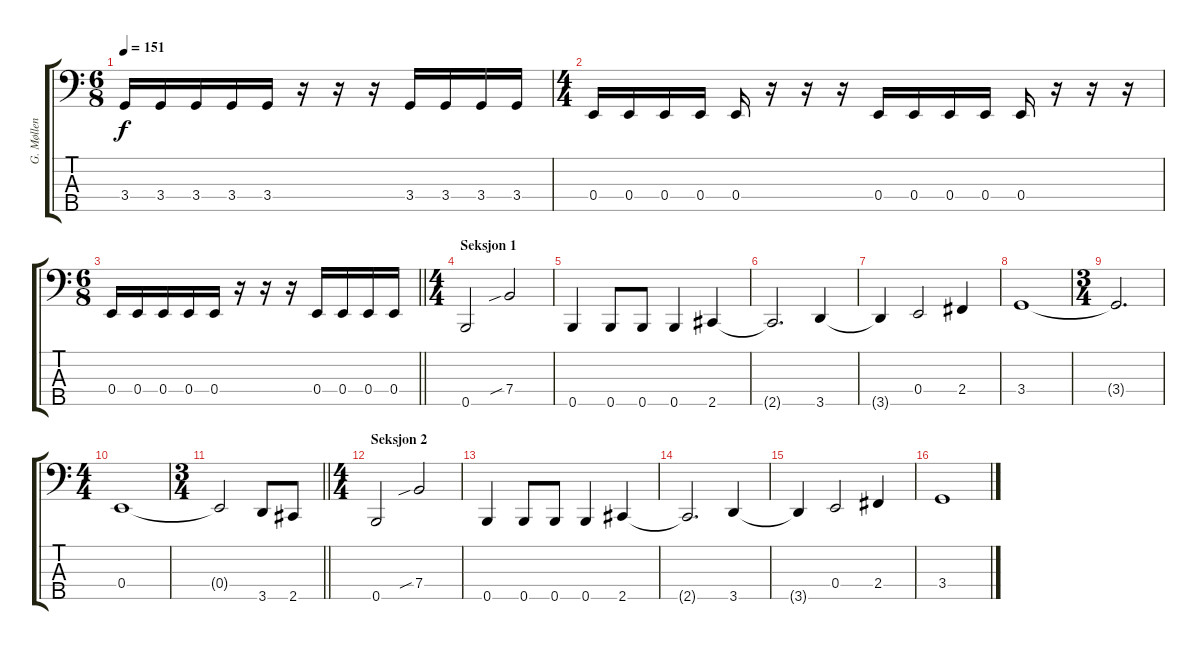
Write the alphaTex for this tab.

\track ("G. Møllen" "G. Møllen") {instrument electricbassfinger}
\staff {score tabs}
\tuning (G2 D2 A1 E1 B0) {hide}
\ts (6 8)
\tempo 151
\clef f4
\ks c
3.4.16{dy f} 3.4.16 3.4.16 3.4.16 3.4.16 r.16 r.16 r.16 3.4.16 3.4.16 3.4.16 3.4.16 |
\ts (4 4)
0.4.16 0.4.16 0.4.16 0.4.16 0.4.16 r.16 r.16 r.16 0.4.16 0.4.16 0.4.16 0.4.16 0.4.16 r.16 r.16 r.16 |
\ts (6 8)
\barLineRight lightlight
0.4.16 0.4.16 0.4.16 0.4.16 0.4.16 r.16 r.16 r.16 0.4.16 0.4.16 0.4.16 0.4.16 |
\ts (4 4)
\section ("" "Seksjon 1")
0.5.2 7.4{sib}.2 |
0.5.4 0.5.8 0.5.8 0.5.4 2.5.4 |
2.5{t}.2{d} 3.5.4 |
3.5{t}.4 0.4.2 2.4.4 |
3.4.1 |
\ts (3 4)
3.4{t}.2{d} |
\ts (4 4)
0.4.1 |
\ts (3 4)
\barLineRight lightlight
0.4{t}.2 3.5.8 2.5.8 |
\ts (4 4)
\section ("" "Seksjon 2")
0.5.2 7.4{sib}.2 |
0.5.4 0.5.8 0.5.8 0.5.4 2.5.4 |
2.5{t}.2{d} 3.5.4 |
3.5{t}.4 0.4.2 2.4.4 |
3.4.1
